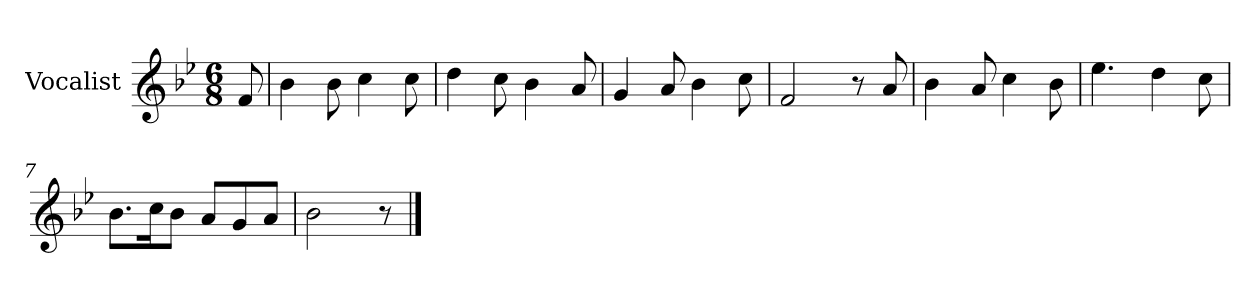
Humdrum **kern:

**kern
*part1
*staff1
*I"Vocalist
*k[b-e-]
*B-:
*M6/8
=
8f
=1
4b-
8b-
4cc
8cc
=2
4dd
8cc
4b-
8a
=3
4g
8a
4b-
8cc
=4
2f
8r
8a
=5
4b-
8a
4cc
8b-
=6
4.ee-
4dd
8cc
=7
8.b-L
16ccK
8b-J
8aL
8g
8aJ
=8
2b-
8r
==
*-
